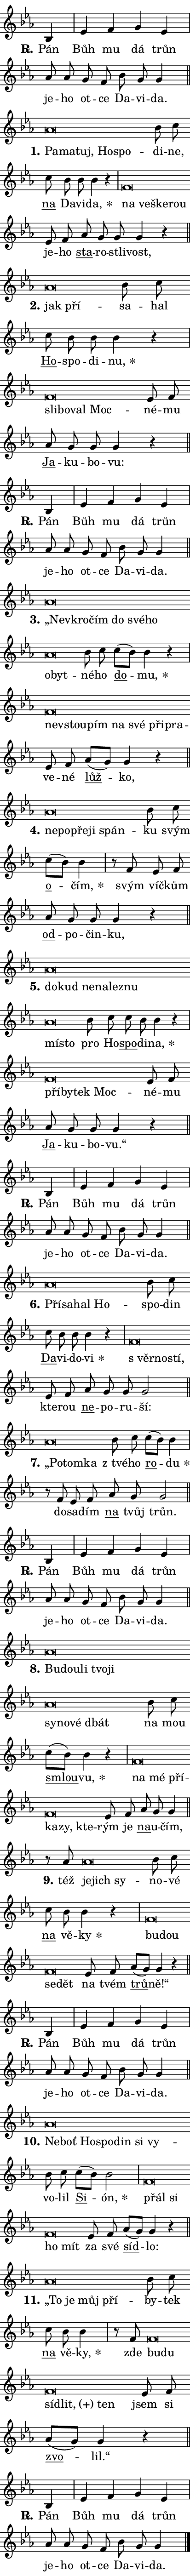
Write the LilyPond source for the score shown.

\version "2.22.1"
\header { tagline = "" }
\paper {
  indent = 0\cm
  top-margin = 0\cm
  right-margin = 0\cm
  bottom-margin = 0\cm
  left-margin = 0\cm
  paper-width = 7\cm
  page-breaking = #ly:one-page-breaking
  system-system-spacing.basic-distance = #11
  score-system-spacing.basic-distance = #11
  ragged-last = ##f
}


%% Author: Thomas Morley
%% https://lists.gnu.org/archive/html/lilypond-user/2020-05/msg00002.html
#(define (line-position grob)
"Returns position of @var[grob} in current system:
   @code{'start}, if at first time-step
   @code{'end}, if at last time-step
   @code{'middle} otherwise
"
  (let* ((col (ly:item-get-column grob))
         (ln (ly:grob-object col 'left-neighbor))
         (rn (ly:grob-object col 'right-neighbor))
         (col-to-check-left (if (ly:grob? ln) ln col))
         (col-to-check-right (if (ly:grob? rn) rn col))
         (break-dir-left
           (and
             (ly:grob-property col-to-check-left 'non-musical #f)
             (ly:item-break-dir col-to-check-left)))
         (break-dir-right
           (and
             (ly:grob-property col-to-check-right 'non-musical #f)
             (ly:item-break-dir col-to-check-right))))
        (cond ((eqv? 1 break-dir-left) 'start)
              ((eqv? -1 break-dir-right) 'end)
              (else 'middle))))

#(define (tranparent-at-line-position vctor)
  (lambda (grob)
  "Relying on @code{line-position} select the relevant enry from @var{vctor}.
Used to determine transparency,"
    (case (line-position grob)
      ((end) (not (vector-ref vctor 0)))
      ((middle) (not (vector-ref vctor 1)))
      ((start) (not (vector-ref vctor 2))))))

noteHeadBreakVisibility =
#(define-music-function (break-visibility)(vector?)
"Makes @code{NoteHead}s transparent relying on @var{break-visibility}"
#{
  \override NoteHead.transparent =
    #(tranparent-at-line-position break-visibility)
#})

#(define delete-ledgers-for-transparent-note-heads
  (lambda (grob)
    "Reads whether a @code{NoteHead} is transparent.
If so this @code{NoteHead} is removed from @code{'note-heads} from
@var{grob}, which is supposed to be @code{LedgerLineSpanner}.
As a result ledgers are not printed for this @code{NoteHead}"
    (let* ((nhds-array (ly:grob-object grob 'note-heads))
           (nhds-list
             (if (ly:grob-array? nhds-array)
                 (ly:grob-array->list nhds-array)
                 '()))
           ;; Relies on the transparent-property being done before
           ;; Staff.LedgerLineSpanner.after-line-breaking is executed.
           ;; This is fragile ...
           (to-keep
             (remove
               (lambda (nhd)
                 (ly:grob-property nhd 'transparent #f))
               nhds-list)))
      ;; TODO find a better method to iterate over grob-arrays, similiar
      ;; to filter/remove etc for lists
      ;; For now rebuilt from scratch
      (set! (ly:grob-object grob 'note-heads)  '())
      (for-each
        (lambda (nhd)
          (ly:pointer-group-interface::add-grob grob 'note-heads nhd))
        to-keep))))

hideNotes = {
  \noteHeadBreakVisibility #begin-of-line-visible
}
unHideNotes = {
  \noteHeadBreakVisibility #all-visible
}

% work-around for resetting accidentals
% https://lilypond.org/doc/v2.23/Documentation/notation/displaying-rhythms#unmetered-music
cadenzaMeasure = {
  \cadenzaOff
  \partial 1024 s1024
  \cadenzaOn
}

#(define-markup-command (accent layout props text) (markup?)
  "Underline accented syllable"
  (interpret-markup layout props
    #{\markup \override #'(offset . 4.3) \underline { #text }#}))

responsum = \markup \concat {
  "R" \hspace #-1.05 \path #0.1 #'((moveto 0 0.07) (lineto 0.9 0.8)) \hspace #0.05 "."
}

\layout {
    \context {
        \Staff
        \remove "Time_signature_engraver"
        \override LedgerLineSpanner.after-line-breaking = #delete-ledgers-for-transparent-note-heads
    }
    \context {
        \Voice {
            \override NoteHead.output-attributes = #'((class . "notehead"))
            \override Hairpin.height = #0.55
        }
    }
    \context {
        \Lyrics {
            \override StanzaNumber.output-attributes = #'((class . "stanzanumber"))
            \override LyricSpace.minimum-distance = #0.9
            \override LyricText.font-name = #"TeX Gyre Schola"
            \override LyricText.font-size = 1
            \override StanzaNumber.font-name = #"TeX Gyre Schola Bold"
            \override StanzaNumber.font-size = 1
        }
    }
}

% magnetic-lyrics.ily
%
%   written by
%     Jean Abou Samra <jean@abou-samra.fr>
%     Werner Lemberg <wl@gnu.org>
%
%   adapted by
%     Jiri Hon <jiri.hon@gmail.com>
%
% Version 2022-Apr-15

% https://www.mail-archive.com/lilypond-user@gnu.org/msg149350.html

#(define (Left_hyphen_pointer_engraver context)
   "Collect syllable-hyphen-syllable occurrences in lyrics and store
them in properties.  This engraver only looks to the left.  For
example, if the lyrics input is @code{foo -- bar}, it does the
following.

@itemize @bullet
@item
Set the @code{text} property of the @code{LyricHyphen} grob between
@q{foo} and @q{bar} to @code{foo}.

@item
Set the @code{left-hyphen} property of the @code{LyricText} grob with
text @q{foo} to the @code{LyricHyphen} grob between @q{foo} and
@q{bar}.
@end itemize

Use this auxiliary engraver in combination with the
@code{lyric-@/text::@/apply-@/magnetic-@/offset!} hook."
   (let ((hyphen #f)
         (text #f))
     (make-engraver
      (acknowledgers
       ((lyric-syllable-interface engraver grob source-engraver)
        (set! text grob)))
      (end-acknowledgers
       ((lyric-hyphen-interface engraver grob source-engraver)
        ;(when (not (grob::has-interface grob 'lyric-space-interface))
          (set! hyphen grob)));)
      ((stop-translation-timestep engraver)
       (when (and text hyphen)
         (ly:grob-set-object! text 'left-hyphen hyphen))
       (set! text #f)
       (set! hyphen #f)))))

#(define (lyric-text::apply-magnetic-offset! grob)
   "If the space between two syllables is less than the value in
property @code{LyricText@/.details@/.squash-threshold}, move the right
syllable to the left so that it gets concatenated with the left
syllable.

Use this function as a hook for
@code{LyricText@/.after-@/line-@/breaking} if the
@code{Left_@/hyphen_@/pointer_@/engraver} is active."
   (let ((hyphen (ly:grob-object grob 'left-hyphen #f)))
     (when hyphen
       (let ((left-text (ly:spanner-bound hyphen LEFT)))
         (when (grob::has-interface left-text 'lyric-syllable-interface)
           (let* ((common (ly:grob-common-refpoint grob left-text X))
                  (this-x-ext (ly:grob-extent grob common X))
                  (left-x-ext
                   (begin
                     ;; Trigger magnetism for left-text.
                     (ly:grob-property left-text 'after-line-breaking)
                     (ly:grob-extent left-text common X)))
                  ;; `delta` is the gap width between two syllables.
                  (delta (- (interval-start this-x-ext)
                            (interval-end left-x-ext)))
                  (details (ly:grob-property grob 'details))
                  (threshold (assoc-get 'squash-threshold details 0.2)))
             (when (< delta threshold)
               (let* (;; We have to manipulate the input text so that
                      ;; ligatures crossing syllable boundaries are not
                      ;; disabled.  For languages based on the Latin
                      ;; script this is essentially a beautification.
                      ;; However, for non-Western scripts it can be a
                      ;; necessity.
                      (lt (ly:grob-property left-text 'text))
                      (rt (ly:grob-property grob 'text))
                      (is-space (grob::has-interface hyphen 'lyric-space-interface))
                      (space (if is-space " " ""))
                      (space-markup (grob-interpret-markup grob " "))
                      (space-size (interval-length (ly:stencil-extent space-markup X)))
                      (extra-delta (if is-space space-size 0))
                      ;; Append new syllable.
                      (ltrt-space (if (and (string? lt) (string? rt))
                                (string-append lt space rt)
                                (make-concat-markup (list lt space rt))))
                      ;; Right-align `ltrt` to the right side.
                      (ltrt-space-markup (grob-interpret-markup
                               grob
                               (make-translate-markup
                                (cons (interval-length this-x-ext) 0)
                                (make-right-align-markup ltrt-space)))))
                 (begin
                   ;; Don't print `left-text`.
                   (ly:grob-set-property! left-text 'stencil #f)
                   ;; Set text and stencil (which holds all collected
                   ;; syllables so far) and shift it to the left.
                   (ly:grob-set-property! grob 'text ltrt-space)
                   (ly:grob-set-property! grob 'stencil ltrt-space-markup)
                   (ly:grob-translate-axis! grob (- (- delta extra-delta)) X))))))))))


#(define (lyric-hyphen::displace-bounds-first grob)
   ;; Make very sure this callback isn't triggered too early.
   (let ((left (ly:spanner-bound grob LEFT))
         (right (ly:spanner-bound grob RIGHT)))
     (ly:grob-property left 'after-line-breaking)
     (ly:grob-property right 'after-line-breaking)
     (ly:lyric-hyphen::print grob)))

squashThreshold = #0.4

\layout {
  \context {
    \Lyrics
    \consists #Left_hyphen_pointer_engraver
    \override LyricText.after-line-breaking =
      #lyric-text::apply-magnetic-offset!
    \override LyricHyphen.stencil = #lyric-hyphen::displace-bounds-first
    \override LyricText.details.squash-threshold = \squashThreshold
    \override LyricHyphen.minimum-distance = 0
    \override LyricHyphen.minimum-length = \squashThreshold
  }
}

squash = \override LyricText.details.squash-threshold = 9999
unSquash = \override LyricText.details.squash-threshold = \squashThreshold

left = \override LyricText.self-alignment-X = #LEFT
unLeft = \revert LyricText.self-alignment-X

starOffset = #(lambda (grob) 
                (let ((x_offset (ly:self-alignment-interface::aligned-on-x-parent grob)))
                  (if (= x_offset 0) 0 (+ x_offset 1.2))))

star = #(define-music-function (syllable)(string?)
"Append star separator at the end of a syllable"
#{
  \once \override LyricText.X-offset = #starOffset
  \lyricmode { \markup {
    #syllable
    \override #'((font-name . "TeX Gyre Schola Bold")) \hspace #0.2 \lower #0.65 \larger "*"
  } }
#})

starAccent = #(define-music-function (syllable)(string?)
"Append star separator at the end of a syllable and make accent"
#{
  \once \override LyricText.X-offset = #starOffset
  \lyricmode { \markup {
    \accent #syllable
    \override #'((font-name . "TeX Gyre Schola Bold")) \hspace #0.2 \lower #0.65 \larger "*"
  } }
#})

breath = #(define-music-function (syllable)(string?)
"Append breathing indicator at the end of a syllable"
#{
  \lyricmode { \markup { #syllable "+" } }
#})

optionalBreath = #(define-music-function (syllable)(string?)
"Append optional breathing indicator at the end of a syllable"
#{
  \lyricmode { \markup { #syllable "(+)" } }
#})


\score {
    <<
        \new Voice = "melody" { \cadenzaOn \key es \major \relative { bes4 \cadenzaMeasure \bar "|" es f g es \cadenzaMeasure \bar "|" as8 as g f bes g g4 \cadenzaMeasure \bar "||" \break }
\relative { as'\breve*1/16 \hideNotes \breve*1/16 \bar "" \breve*1/16 \bar "" \breve*1/16 \breve*1/16 \bar "" \unHideNotes bes8 c \bar "" c bes bes bes4 r \cadenzaMeasure \bar "|" f\breve*1/16 \hideNotes \breve*1/16 \bar "" \breve*1/16 \breve*1/16 \bar "" \unHideNotes es8 f \bar "" as g g g4 r \cadenzaMeasure \bar "||" \break }
\relative { as'\breve*1/16 \hideNotes \breve*1/16 \bar "" \unHideNotes bes8 c \bar "" c bes bes bes4 r \cadenzaMeasure \bar "|" f\breve*1/16 \hideNotes \breve*1/16 \bar "" \breve*1/16 \breve*1/16 \bar "" \unHideNotes es8 f \bar "" as g g g4 r \cadenzaMeasure \bar "||" \break }
\relative { bes4 \cadenzaMeasure \bar "|" es f g es \cadenzaMeasure \bar "|" as8 as g f bes g g4 \cadenzaMeasure \bar "||" \break }
\relative { as'\breve*1/16 \hideNotes \breve*1/16 \bar "" \breve*1/16 \bar "" \breve*1/16 \bar "" \breve*1/16 \bar "" \breve*1/16 \bar "" \breve*1/16 \breve*1/16 \bar "" \unHideNotes bes8 c \bar "" c[( bes)] bes4 r \cadenzaMeasure \bar "|" f\breve*1/16 \hideNotes \breve*1/16 \bar "" \breve*1/16 \bar "" \breve*1/16 \bar "" \breve*1/16 \bar "" \breve*1/16 \breve*1/16 \bar "" \unHideNotes es8 f \bar "" as[( g)] g4 r \cadenzaMeasure \bar "||" \break }
\relative { as'\breve*1/16 \hideNotes \breve*1/16 \bar "" \breve*1/16 \bar "" \breve*1/16 \breve*1/16 \bar "" \unHideNotes bes8 c \bar "" c[( bes)] bes4 \cadenzaMeasure \bar "|" r8 f8 es8 f \bar "" as g g g4 r \cadenzaMeasure \bar "||" \break }
\relative { as'\breve*1/16 \hideNotes \breve*1/16 \bar "" \breve*1/16 \bar "" \breve*1/16 \bar "" \breve*1/16 \bar "" \breve*1/16 \bar "" \breve*1/16 \breve*1/16 \bar "" \unHideNotes bes8 c \bar "" c bes bes4 r \cadenzaMeasure \bar "|" f\breve*1/16 \hideNotes \breve*1/16 \bar "" \breve*1/16 \breve*1/16 \bar "" \unHideNotes es8 f \bar "" as g g g4 r \cadenzaMeasure \bar "||" \break }
\relative { bes4 \cadenzaMeasure \bar "|" es f g es \cadenzaMeasure \bar "|" as8 as g f bes g g4 \cadenzaMeasure \bar "||" \break }
\relative { as'\breve*1/16 \hideNotes \breve*1/16 \bar "" \breve*1/16 \breve*1/16 \bar "" \unHideNotes bes8 c \bar "" c bes bes bes4 r \cadenzaMeasure \bar "|" f\breve*1/16 \hideNotes \breve*1/16 \breve*1/16 \bar "" \unHideNotes es8 f \bar "" as g g g2 \cadenzaMeasure \bar "||" \break }
\relative { as'\breve*1/16 \hideNotes \breve*1/16 \breve*1/16 \bar "" \unHideNotes bes8 c \bar "" c[( bes)] bes4 \cadenzaMeasure \bar "|" r8 f es8 f \bar "" as g g2 \cadenzaMeasure \bar "||" \break }
\relative { bes4 \cadenzaMeasure \bar "|" es f g es \cadenzaMeasure \bar "|" as8 as g f bes g g4 \cadenzaMeasure \bar "||" \break }
\relative { as'\breve*1/16 \hideNotes \breve*1/16 \bar "" \breve*1/16 \bar "" \breve*1/16 \bar "" \breve*1/16 \bar "" \breve*1/16 \bar "" \breve*1/16 \bar "" \breve*1/16 \breve*1/16 \bar "" \unHideNotes bes8 c \bar "" c[( bes)] bes4 r \cadenzaMeasure \bar "|" f\breve*1/16 \hideNotes \breve*1/16 \bar "" \breve*1/16 \bar "" \breve*1/16 \bar "" \breve*1/16 \breve*1/16 \bar "" \unHideNotes es8 f \bar "" as g g4 \cadenzaMeasure \bar "||" \break }
\relative { r8 as'8 as\breve*1/16 \hideNotes \breve*1/16 \breve*1/16 \bar "" \unHideNotes bes8 c \bar "" c bes bes4 r \cadenzaMeasure \bar "|" f\breve*1/16 \hideNotes \breve*1/16 \bar "" \breve*1/16 \breve*1/16 \bar "" \unHideNotes es8 f \bar "" as[( g)] g4 r \cadenzaMeasure \bar "||" \break }
\relative { bes4 \cadenzaMeasure \bar "|" es f g es \cadenzaMeasure \bar "|" as8 as g f bes g g4 \cadenzaMeasure \bar "||" \break }
\relative { as'\breve*1/16 \hideNotes \breve*1/16 \bar "" \breve*1/16 \bar "" \breve*1/16 \bar "" \breve*1/16 \bar "" \breve*1/16 \breve*1/16 \bar "" \unHideNotes bes8 c \bar "" c[( bes)] bes2 \cadenzaMeasure \bar "|" f\breve*1/16 \hideNotes \breve*1/16 \bar "" \breve*1/16 \breve*1/16 \bar "" \unHideNotes es8 f \bar "" as[( g)] g4 r \cadenzaMeasure \bar "||" \break }
\relative { as'\breve*1/16 \hideNotes \breve*1/16 \bar "" \breve*1/16 \breve*1/16 \bar "" \unHideNotes bes8 c \bar "" c bes bes4 \cadenzaMeasure \bar "|" r8 f8 f\breve*1/16 \hideNotes \breve*1/16 \bar "" \breve*1/16 \bar "" \breve*1/16 \breve*1/16 \bar "" \unHideNotes es8 f \bar "" as[( g)] g4 r \cadenzaMeasure \bar "||" \break }
\relative { bes4 \cadenzaMeasure \bar "|" es f g es \cadenzaMeasure \bar "|" as8 as g f bes g g4 \cadenzaMeasure \bar "||" \break } \bar "|." }
        \new Lyrics \lyricsto "melody" { \lyricmode { \set stanza = \responsum
Pán Bůh mu dá trůn je -- ho ot -- ce Da -- vi -- da.
\set stanza = "1."
\left Pa -- \squash ma -- tuj, Ho -- spo -- \unLeft \unSquash di -- ne, \markup \accent na Da -- vi -- \star da, \left na \squash ve -- ške -- rou \unLeft \unSquash je -- ho \markup \accent sta -- ro -- stli -- vost,
\set stanza = "2."
\left jak \squash pří -- \unLeft \unSquash sa -- hal \markup \accent Ho -- spo -- di -- \star nu, \left sli -- \squash bo -- val Moc -- \unLeft \unSquash né -- mu \markup \accent Ja -- ku -- bo -- vu:
\set stanza = \responsum
Pán Bůh mu dá trůn je -- ho ot -- ce Da -- vi -- da.
\set stanza = "3."
\left „Ne -- \squash vkro -- čím do své -- ho o -- byt -- \unLeft \unSquash né -- ho \markup \accent do -- \star mu, \left ne -- \squash vstou -- pím na své při -- pra -- \unLeft \unSquash ve -- né \markup \accent lůž -- ko,
\set stanza = "4."
\left ne -- \squash po -- pře -- ji spán -- \unLeft \unSquash ku svým \markup \accent o -- \star čím, svým víč -- kům \markup \accent od -- po -- čin -- ku,
\set stanza = "5."
\left do -- \squash kud ne -- na -- lez -- nu mí -- sto \unLeft \unSquash pro Ho -- \markup \accent spo -- di -- \star na, \left pří -- \squash by -- tek Moc -- \unLeft \unSquash né -- mu \markup \accent Ja -- ku -- bo -- vu.“
\set stanza = \responsum
Pán Bůh mu dá trůn je -- ho ot -- ce Da -- vi -- da.
\set stanza = "6."
\left Pří -- \squash sa -- hal Ho -- \unLeft \unSquash spo -- din \markup \accent Da -- vi -- do -- \star vi \left "s věr" -- \squash no -- stí, \unLeft \unSquash kte -- rou \markup \accent ne -- po -- ru -- ší:
\set stanza = "7."
\left „Po -- \squash tom -- ka \unLeft \unSquash "z tvé" -- ho \markup \accent ro -- \star du do -- sa -- dím \markup \accent na tvůj trůn.
\set stanza = \responsum
Pán Bůh mu dá trůn je -- ho ot -- ce Da -- vi -- da.
\set stanza = "8."
\left Bu -- \squash dou -- li tvo -- ji sy -- no -- vé dbát \unLeft \unSquash na mou \markup \accent smlou -- \star vu, \left na \squash mé pří -- ka -- zy, kte -- \unLeft \unSquash rým je \markup \accent na -- u -- čím,
\set stanza = "9."
též \left je -- \squash jich sy -- \unLeft \unSquash no -- vé \markup \accent na vě -- \star ky \left bu -- \squash dou se -- dět \unLeft \unSquash na tvém \markup \accent trů -- ně!“
\set stanza = \responsum
Pán Bůh mu dá trůn je -- ho ot -- ce Da -- vi -- da.
\set stanza = "10."
\left Ne -- \squash boť Ho -- spo -- din si vy -- \unLeft \unSquash vo -- lil \markup \accent Si -- \star ón, \left přál \squash si ho mít \unLeft \unSquash za své \markup \accent síd -- lo:
\set stanza = "11."
\left „To \squash je můj pří -- \unLeft \unSquash by -- tek \markup \accent na vě -- \star ky, zde \left bu -- \squash du síd -- \optionalBreath lit, ten \unLeft \unSquash jsem si \markup \accent zvo -- lil.“
\set stanza = \responsum
Pán Bůh mu dá trůn je -- ho ot -- ce Da -- vi -- da. } }
    >>
    \layout {}
}
